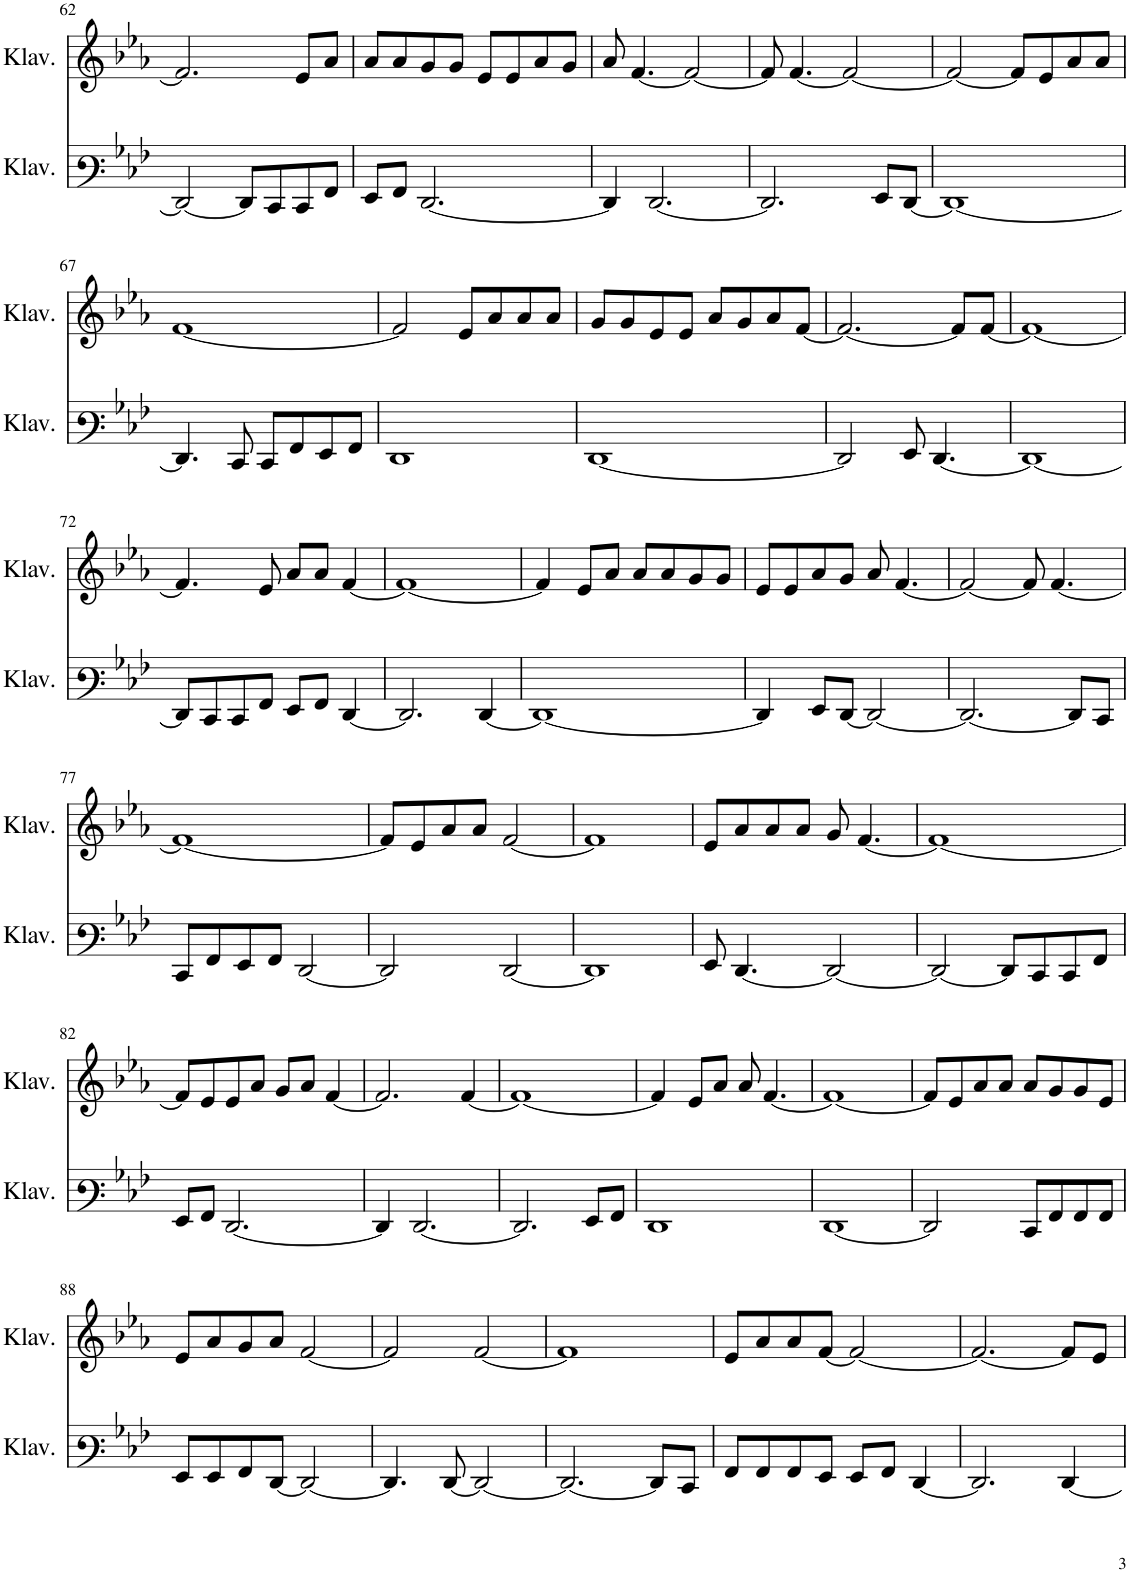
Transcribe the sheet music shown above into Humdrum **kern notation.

**kern	**kern
*part2	*part1
*staff2	*staff1
*I"Klavier	*I"Klavier
*I'Klav.	*I'Klav.
!!LO:PB:g=z
*clefF3	*clefG2
*k[b-e-a-]	*k[b-e-a-]
*M4/4	*M4/4
=62	=62
2FF/_	2.f/]
8FF/L]	.
8EE-/	.
8EE-/	8e-/L
8AA-/J	8a-/J
=63	=63
8GG/L	8a-/L
8AA-/J	8a-/
[2.FF/	8g/
.	8g/J
.	8e-/L
.	8e-/
.	8a-/
.	8g/J
=64	=64
4FF/]	8a-/
.	[4.f/
[2.FF/	.
.	2f/_
=65	=65
2.FF/]	8f/]
.	[4.f/
.	2f/_
8GG/L	.
[8FF/J	.
=66	=66
1FF_	2f/_
.	8f/L]
.	8e-/
.	8a-/
.	8a-/J
!!LO:LB:g=z
=67	=67
4.FF/]	[1f
8EE-/	.
8EE-/L	.
8AA-/	.
8GG/	.
8AA-/J	.
=68	=68
1FF	2f/]
.	8e-/L
.	8a-/
.	8a-/
.	8a-/J
=69	=69
[1FF	8g/L
.	8g/
.	8e-/
.	8e-/J
.	8a-/L
.	8g/
.	8a-/
.	[8f/J
=70	=70
2FF/]	2.f/_
8GG/	.
[4.FF/	.
.	8f/L]
.	[8f/J
=71	=71
1FF_	1f_
!!LO:LB:g=z
=72	=72
8FF/L]	4.f/]
8EE-/	.
8EE-/	.
8AA-/J	8e-/
8GG/L	8a-/L
8AA-/J	8a-/J
[4FF/	[4f/
=73	=73
2.FF/]	1f_
[4FF/	.
=74	=74
1FF_	4f/]
.	8e-/L
.	8a-/J
.	8a-/L
.	8a-/
.	8g/
.	8g/J
=75	=75
4FF/]	8e-/L
.	8e-/
8GG/L	8a-/
[8FF/J	8g/J
2FF/_	8a-/
.	[4.f/
=76	=76
2.FF/_	2f/_
.	8f/]
.	[4.f/
8FF/L]	.
8EE-/J	.
!!LO:LB:g=z
=77	=77
8EE-/L	1f_
8AA-/	.
8GG/	.
8AA-/J	.
[2FF/	.
=78	=78
2FF/]	8f/L]
.	8e-/
.	8a-/
.	8a-/J
[2FF/	[2f/
=79	=79
1FF]	1f]
=80	=80
8GG/	8e-/L
[4.FF/	8a-/
.	8a-/
.	8a-/J
2FF/_	8g/
.	[4.f/
=81	=81
2FF/_	1f_
8FF/L]	.
8EE-/	.
8EE-/	.
8AA-/J	.
!!LO:LB:g=z
=82	=82
8GG/L	8f/L]
8AA-/J	8e-/
[2.FF/	8e-/
.	8a-/J
.	8g/L
.	8a-/J
.	[4f/
=83	=83
4FF/]	2.f/]
[2.FF/	.
.	[4f/
=84	=84
2.FF/]	1f_
8GG/L	.
8AA-/J	.
=85	=85
1FF	4f/]
.	8e-/L
.	8a-/J
.	8a-/
.	[4.f/
=86	=86
[1FF	1f_
=87	=87
2FF/]	8f/L]
.	8e-/
.	8a-/
.	8a-/J
8EE-/L	8a-/L
8AA-/	8g/
8AA-/	8g/
8AA-/J	8e-/J
!!LO:LB:g=z
=88	=88
8GG/L	8e-/L
8GG/	8a-/
8AA-/	8g/
[8FF/J	8a-/J
2FF/_	[2f/
=89	=89
4.FF/]	2f/]
[8FF/	.
2FF/_	[2f/
=90	=90
2.FF/_	1f]
8FF/L]	.
8EE-/J	.
=91	=91
8AA-/L	8e-/L
8AA-/	8a-/
8AA-/	8a-/
8GG/J	[8f/J
8GG/L	2f/_
8AA-/J	.
[4FF/	.
=92	=92
2.FF/]	2.f/_
[4FF/	8f/L]
.	8e-/J
=	=
*-	*-
